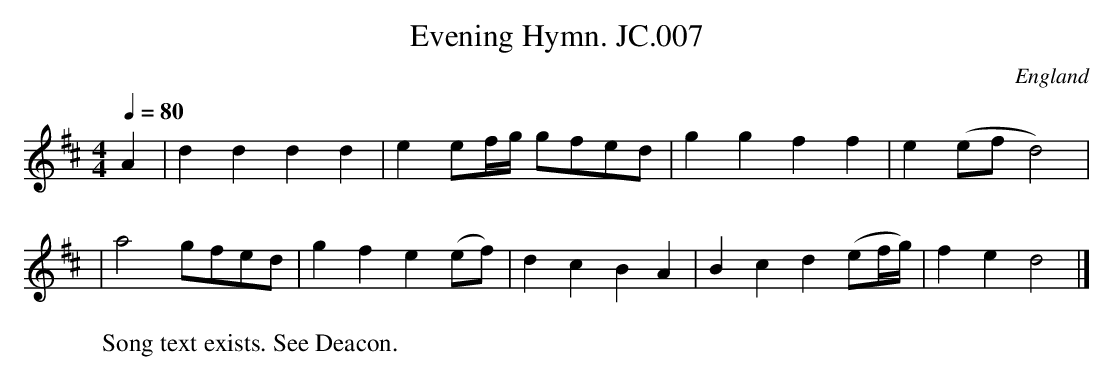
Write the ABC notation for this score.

X:1
T:Evening Hymn. JC.007
M:4/4
L:1/4
Q:80
O:England
K:D
A|dddd|ee/f/4g/4 g/f/e/d/|ggff|e(e/f/ d2)|!
|a2g/f/e/d/|gfe(e/f/)|
dcBA|Bcd(e/f/4g/4)|fed2|]
W:Song text exists. See Deacon.
